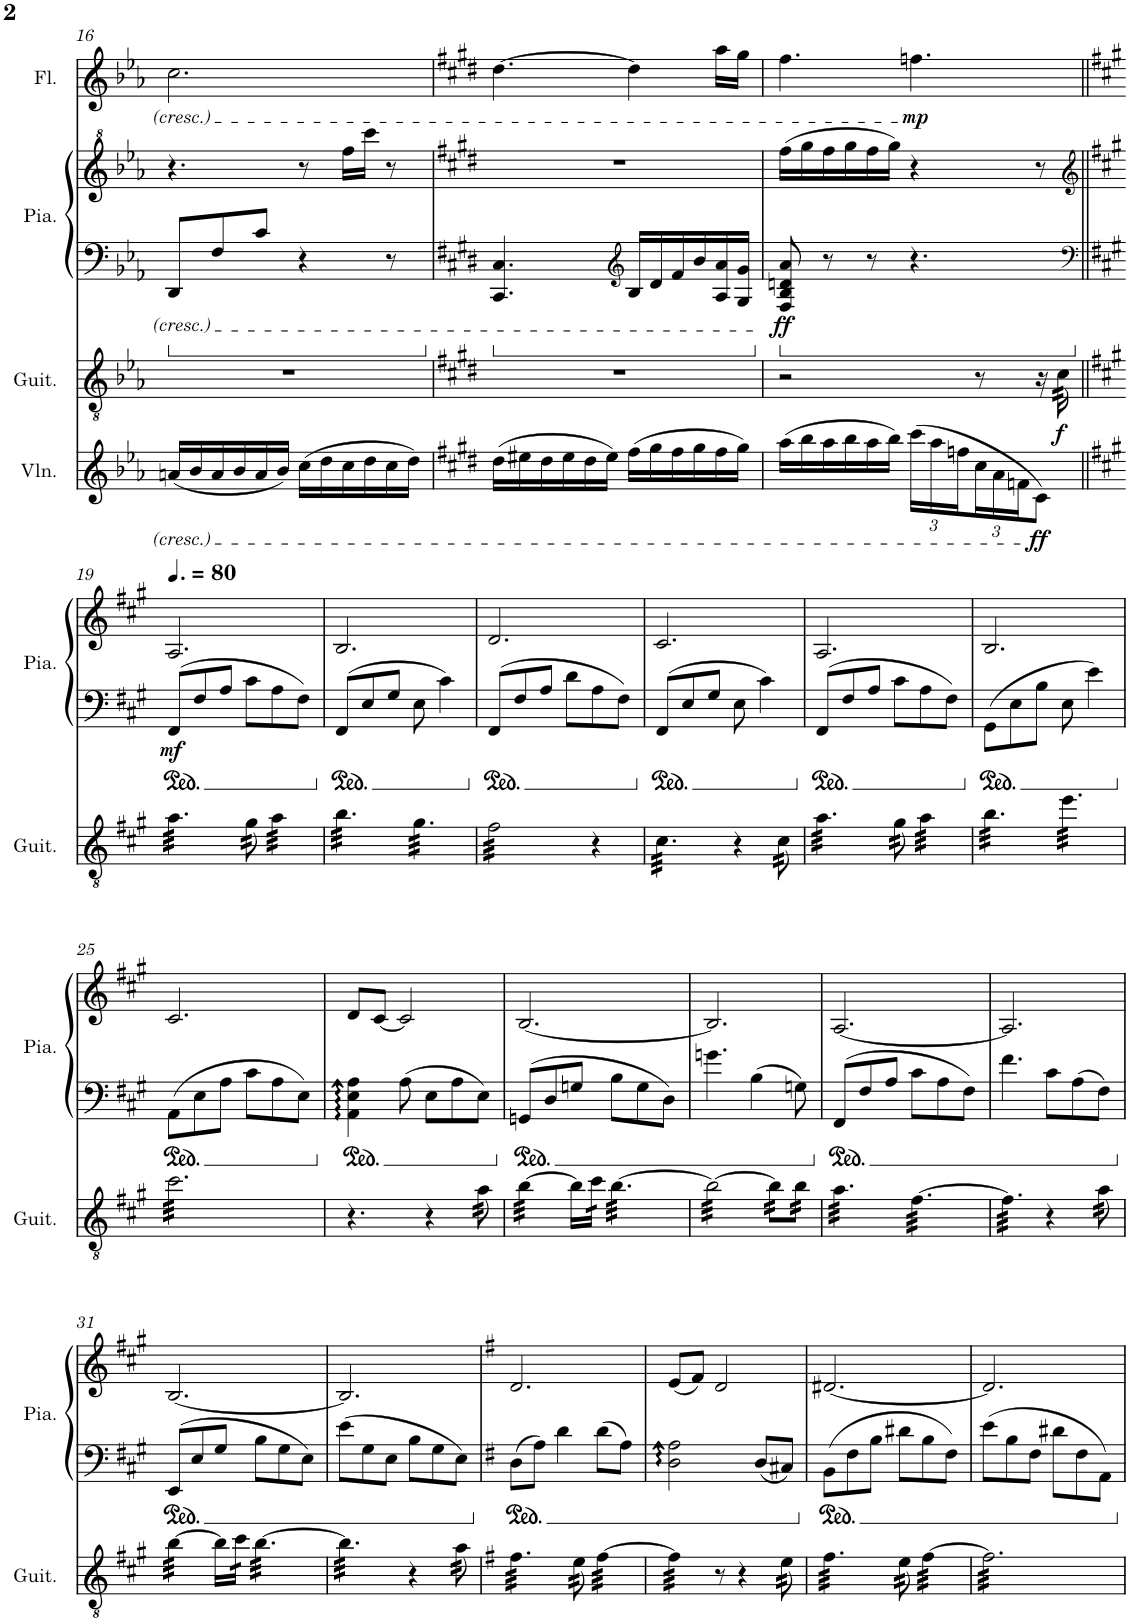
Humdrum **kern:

**kern	**dynam	**kern	**dynam	**kern	**kern	**dynam	**kern	**dynam
*part4	*part4	*part3	*part3	*part2	*part2	*part2	*part1	*part1
*staff5	*staff5	*staff4	*staff4	*staff3	*staff2	*staff2/3	*staff1	*staff1
*I"Violon	*	*I"Guitare Classique	*	*I"Piano	*	*	*I"Flûte	*
*I'Vln.	*	*I'Guit.	*	*I'Pia.	*	*	*I'Fl.	*
!!LO:PB:g=z
*clefG2	*	*clefGv2	*	*clefF4	*clefG^2	*	*clefG2	*
*k[b-e-a-]	*	*k[b-e-a-]	*	*k[b-e-a-]	*k[b-e-a-]	*	*k[b-e-a-]	*
*M6/8	*	*M6/8	*	*M6/8	*M6/8	*	*M6/8	*
=16	=16	=16	=16	=16	=16	=16	=16	=16
(16an/LL	.	2.r	.	8DD/L	4.r	.	2.cc\	.
16b-/	.	.	.	.	.	.	.	.
16a/	.	.	.	8F/	.	.	.	.
16b-/	.	.	.	.	.	.	.	.
16a/	.	.	.	8c/J	.	.	.	.
16b-/JJ)	.	.	.	.	.	.	.	.
(16cc\LL	.	.	.	4r	8r	.	.	.
16dd\	.	.	.	.	.	.	.	.
16cc\	.	.	.	.	16fff\LL	.	.	.
16dd\	.	.	.	.	16cccc\JJ	.	.	.
16cc\	.	.	.	8r	8r	.	.	.
16dd\JJ)	.	.	.	.	.	.	.	.
=17	=17	=17	=17	=17	=17	=17	=17	=17
*k[f#c#g#d#]	*	*k[f#c#g#d#]	*	*k[f#c#g#d#]	*k[f#c#g#d#]	*	*k[f#c#g#d#]	*
(16dd#\LL	.	2.r	.	4.CC#/ 4.C#/	2.r	.	[4.dd#\	.
16ee#X\	.	.	.	.	.	.	.	.
16dd#\	.	.	.	.	.	.	.	.
16ee#\	.	.	.	.	.	.	.	.
16dd#\	.	.	.	.	.	.	.	.
16ee#\JJ)	.	.	.	.	.	.	.	.
*	*	*	*	*clefG2	*	*	*	*
(16ff#\LL	.	.	.	16B/LL	.	.	4dd#\]	.
16gg#\	.	.	.	16d#/	.	.	.	.
16ff#\	.	.	.	16f#/	.	.	.	.
16gg#\	.	.	.	16b/	.	.	.	.
16ff#\	.	.	.	16A/ 16a/	.	.	16aa\LL	.
16gg#\JJ)	.	.	.	16G#/ 16g#/JJ	.	.	16gg#\JJ	.
=18	=18	=18	=18	=18	=18	=18	=18	=18
!	!	!	!	!	!	!LO:DY:b=2	!	!
(16aa\LL	.	2r	.	8F#/ 8B/ 8dn/ 8a/	(16fff#\LL	ff	4.ff#\	.
16bb\	.	.	.	.	16ggg#\	.	.	.
16aa\	.	.	.	8r	16fff#\	.	.	.
16bb\	.	.	.	.	16ggg#\	.	.	.
16aa\	.	.	.	8r	16fff#\	.	.	.
16bb\JJ)	.	.	.	.	16ggg#\JJ)	.	.	.
*Xbrackettup	*	*	*	*	*	*	*	*
!	!	!	!	!	!	!	!	!LO:DY:b
(24ccc#\LL	.	.	.	4.r	4r	.	4.ffn\	mp
24aa\	.	.	.	.	.	.	.	.
24ffn\	.	.	.	.	.	.	.	.
24cc#\	.	8r	.	.	.	.	.	.
24a\	.	.	.	.	.	.	.	.
24fn\J	.	.	.	.	.	.	.	.
!	!LO:DY:b	!	!	!	!	!	!	!
8c#\J)	ff	16r	.	.	8r	.	.	.
!	!	!	!LO:DY:b	!	!	!	!	!
*	*	*tremolo	*	*	*	*	*	*
.	.	64c#\	f	.	.	.	.	.
.	.	64c#\	.	.	.	.	.	.
.	.	64c#\	.	.	.	.	.	.
.	.	64c#\	.	.	.	.	.	.
!!LO:LB:g=z
=19||	=19||	=19||	=19||	=19||	=19||	=19||	=19||	=19||
*	*	*	*	*clefF4	*clefG2	*	*	*
*k[f#c#g#]	*	*k[f#c#g#]	*	*k[f#c#g#]	*k[f#c#g#]	*	*k[f#c#g#]	*
*	*	*	*	*	*	*	*MM120	*
!	!	!	!	!	!	!LO:DY:b=2	!	!
2.r	.	32a\LLL	.	8FF#/L	2.A/	mf	2.r	.
.	.	32a\	.	.	.	.	.	.
.	.	32a\	.	.	.	.	.	.
.	.	32a\	.	.	.	.	.	.
.	.	32a\	.	8F#/	.	.	.	.
.	.	32a\	.	.	.	.	.	.
.	.	32a\	.	.	.	.	.	.
.	.	32a\	.	.	.	.	.	.
.	.	32a\	.	8A/J	.	.	.	.
.	.	32a\	.	.	.	.	.	.
.	.	32a\	.	.	.	.	.	.
.	.	32a\JJJ	.	.	.	.	.	.
.	.	32g#\	.	8c#\L	.	.	.	.
.	.	32g#\	.	.	.	.	.	.
.	.	32g#\	.	.	.	.	.	.
.	.	32g#\	.	.	.	.	.	.
.	.	32a\LLL	.	8A\	.	.	.	.
.	.	32a\	.	.	.	.	.	.
.	.	32a\	.	.	.	.	.	.
.	.	32a\	.	.	.	.	.	.
.	.	32a\	.	8F#\J	.	.	.	.
.	.	32a\	.	.	.	.	.	.
.	.	32a\	.	.	.	.	.	.
.	.	32a\JJJ	.	.	.	.	.	.
=20	=20	=20	=20	=20	=20	=20	=20	=20
2.r	.	32b\LLL	.	8FF#/L	2.B/	.	2.r	.
.	.	32b\	.	.	.	.	.	.
.	.	32b\	.	.	.	.	.	.
.	.	32b\	.	.	.	.	.	.
.	.	32b\	.	8E/	.	.	.	.
.	.	32b\	.	.	.	.	.	.
.	.	32b\	.	.	.	.	.	.
.	.	32b\	.	.	.	.	.	.
.	.	32b\	.	8G#/J	.	.	.	.
.	.	32b\	.	.	.	.	.	.
.	.	32b\	.	.	.	.	.	.
.	.	32b\JJJ	.	.	.	.	.	.
.	.	32g#\LLL	.	8E\	.	.	.	.
.	.	32g#\	.	.	.	.	.	.
.	.	32g#\	.	.	.	.	.	.
.	.	32g#\	.	.	.	.	.	.
.	.	32g#\	.	4c#\	.	.	.	.
.	.	32g#\	.	.	.	.	.	.
.	.	32g#\	.	.	.	.	.	.
.	.	32g#\	.	.	.	.	.	.
.	.	32g#\	.	.	.	.	.	.
.	.	32g#\	.	.	.	.	.	.
.	.	32g#\	.	.	.	.	.	.
.	.	32g#\JJJ	.	.	.	.	.	.
=21	=21	=21	=21	=21	=21	=21	=21	=21
2.r	.	32f#\LLL	.	8FF#/L	2.d/	.	2.r	.
.	.	32f#\	.	.	.	.	.	.
.	.	32f#\	.	.	.	.	.	.
.	.	32f#\	.	.	.	.	.	.
.	.	32f#\	.	8F#/	.	.	.	.
.	.	32f#\	.	.	.	.	.	.
.	.	32f#\	.	.	.	.	.	.
.	.	32f#\	.	.	.	.	.	.
.	.	32f#\	.	8A/J	.	.	.	.
.	.	32f#\	.	.	.	.	.	.
.	.	32f#\	.	.	.	.	.	.
.	.	32f#\	.	.	.	.	.	.
.	.	32f#\	.	8d\L	.	.	.	.
.	.	32f#\	.	.	.	.	.	.
.	.	32f#\	.	.	.	.	.	.
.	.	32f#\JJJ	.	.	.	.	.	.
.	.	4r	.	8A\	.	.	.	.
.	.	.	.	8F#\J	.	.	.	.
=22	=22	=22	=22	=22	=22	=22	=22	=22
2.r	.	32c#\LLL	.	8FF#/L	2.c#/	.	2.r	.
.	.	32c#\	.	.	.	.	.	.
.	.	32c#\	.	.	.	.	.	.
.	.	32c#\	.	.	.	.	.	.
.	.	32c#\	.	8E/	.	.	.	.
.	.	32c#\	.	.	.	.	.	.
.	.	32c#\	.	.	.	.	.	.
.	.	32c#\	.	.	.	.	.	.
.	.	32c#\	.	8G#/J	.	.	.	.
.	.	32c#\	.	.	.	.	.	.
.	.	32c#\	.	.	.	.	.	.
.	.	32c#\JJJ	.	.	.	.	.	.
.	.	4r	.	8E\	.	.	.	.
.	.	.	.	4c#\	.	.	.	.
.	.	32c#\	.	.	.	.	.	.
.	.	32c#\	.	.	.	.	.	.
.	.	32c#\	.	.	.	.	.	.
.	.	32c#\	.	.	.	.	.	.
=23	=23	=23	=23	=23	=23	=23	=23	=23
2.r	.	32a\LLL	.	8FF#/L	2.A/	.	2.r	.
.	.	32a\	.	.	.	.	.	.
.	.	32a\	.	.	.	.	.	.
.	.	32a\	.	.	.	.	.	.
.	.	32a\	.	8F#/	.	.	.	.
.	.	32a\	.	.	.	.	.	.
.	.	32a\	.	.	.	.	.	.
.	.	32a\	.	.	.	.	.	.
.	.	32a\	.	8A/J	.	.	.	.
.	.	32a\	.	.	.	.	.	.
.	.	32a\	.	.	.	.	.	.
.	.	32a\JJJ	.	.	.	.	.	.
.	.	32g#\	.	8c#\L	.	.	.	.
.	.	32g#\	.	.	.	.	.	.
.	.	32g#\	.	.	.	.	.	.
.	.	32g#\	.	.	.	.	.	.
.	.	32a\LLL	.	8A\	.	.	.	.
.	.	32a\	.	.	.	.	.	.
.	.	32a\	.	.	.	.	.	.
.	.	32a\	.	.	.	.	.	.
.	.	32a\	.	8F#\J	.	.	.	.
.	.	32a\	.	.	.	.	.	.
.	.	32a\	.	.	.	.	.	.
.	.	32a\JJJ	.	.	.	.	.	.
=24	=24	=24	=24	=24	=24	=24	=24	=24
2.r	.	32b\LLL	.	8GG#\L	2.B/	.	2.r	.
.	.	32b\	.	.	.	.	.	.
.	.	32b\	.	.	.	.	.	.
.	.	32b\	.	.	.	.	.	.
.	.	32b\	.	8E\	.	.	.	.
.	.	32b\	.	.	.	.	.	.
.	.	32b\	.	.	.	.	.	.
.	.	32b\	.	.	.	.	.	.
.	.	32b\	.	8B\J	.	.	.	.
.	.	32b\	.	.	.	.	.	.
.	.	32b\	.	.	.	.	.	.
.	.	32b\JJJ	.	.	.	.	.	.
.	.	32ee\LLL	.	8E\	.	.	.	.
.	.	32ee\	.	.	.	.	.	.
.	.	32ee\	.	.	.	.	.	.
.	.	32ee\	.	.	.	.	.	.
.	.	32ee\	.	4e\	.	.	.	.
.	.	32ee\	.	.	.	.	.	.
.	.	32ee\	.	.	.	.	.	.
.	.	32ee\	.	.	.	.	.	.
.	.	32ee\	.	.	.	.	.	.
.	.	32ee\	.	.	.	.	.	.
.	.	32ee\	.	.	.	.	.	.
.	.	32ee\JJJ	.	.	.	.	.	.
!!LO:LB:g=z
=25	=25	=25	=25	=25	=25	=25	=25	=25
2.r	.	32cc#\LLL	.	8AA\L	2.c#/	.	2.r	.
.	.	32cc#\	.	.	.	.	.	.
.	.	32cc#\	.	.	.	.	.	.
.	.	32cc#\	.	.	.	.	.	.
.	.	32cc#\	.	8E\	.	.	.	.
.	.	32cc#\	.	.	.	.	.	.
.	.	32cc#\	.	.	.	.	.	.
.	.	32cc#\	.	.	.	.	.	.
.	.	32cc#\	.	8A\J	.	.	.	.
.	.	32cc#\	.	.	.	.	.	.
.	.	32cc#\	.	.	.	.	.	.
.	.	32cc#\	.	.	.	.	.	.
.	.	32cc#\	.	8c#\L	.	.	.	.
.	.	32cc#\	.	.	.	.	.	.
.	.	32cc#\	.	.	.	.	.	.
.	.	32cc#\	.	.	.	.	.	.
.	.	32cc#\	.	8A\	.	.	.	.
.	.	32cc#\	.	.	.	.	.	.
.	.	32cc#\	.	.	.	.	.	.
.	.	32cc#\	.	.	.	.	.	.
.	.	32cc#\	.	8E\J	.	.	.	.
.	.	32cc#\	.	.	.	.	.	.
.	.	32cc#\	.	.	.	.	.	.
.	.	32cc#\JJJ	.	.	.	.	.	.
=26	=26	=26	=26	=26	=26	=26	=26	=26
2.r	.	4.r	.	4AA\ 4E\ 4A\	8d/L	.	2.r	.
.	.	.	.	.	[8c#/J	.	.	.
.	.	.	.	8A\	2c#/]	.	.	.
.	.	4r	.	8E\L	.	.	.	.
.	.	.	.	8A\	.	.	.	.
.	.	32a\	.	8E\J	.	.	.	.
.	.	32a\	.	.	.	.	.	.
.	.	32a\	.	.	.	.	.	.
.	.	32a\	.	.	.	.	.	.
=27	=27	=27	=27	=27	=27	=27	=27	=27
2.r	.	[32b\LLL	.	8GGn/L	[2.B/	.	2.r	.
.	.	32b\	.	.	.	.	.	.
.	.	32b\	.	.	.	.	.	.
.	.	32b\	.	.	.	.	.	.
.	.	32b\	.	8D/	.	.	.	.
.	.	32b\	.	.	.	.	.	.
.	.	32b\	.	.	.	.	.	.
.	.	32b\JJJ	.	.	.	.	.	.
*	*	*Xtremolo	*	*	*	*	*	*
.	.	16b\LL]	.	8Gn/J	.	.	.	.
*	*	*tremolo	*	*	*	*	*	*
.	.	32cc#\	.	.	.	.	.	.
.	.	32cc#\JJJ	.	.	.	.	.	.
.	.	[32b\LLL	.	8B\L	.	.	.	.
.	.	32b\	.	.	.	.	.	.
.	.	32b\	.	.	.	.	.	.
.	.	32b\	.	.	.	.	.	.
.	.	32b\	.	8G\	.	.	.	.
.	.	32b\	.	.	.	.	.	.
.	.	32b\	.	.	.	.	.	.
.	.	32b\	.	.	.	.	.	.
.	.	32b\	.	8D\J	.	.	.	.
.	.	32b\	.	.	.	.	.	.
.	.	32b\	.	.	.	.	.	.
.	.	32b\JJJ	.	.	.	.	.	.
=28	=28	=28	=28	=28	=28	=28	=28	=28
2.r	.	32b\LLL	.	4.gn\	2.B/]	.	2.r	.
.	.	32b\	.	.	.	.	.	.
.	.	32b\	.	.	.	.	.	.
.	.	32b\	.	.	.	.	.	.
.	.	32b\	.	.	.	.	.	.
.	.	32b\	.	.	.	.	.	.
.	.	32b\	.	.	.	.	.	.
.	.	32b\	.	.	.	.	.	.
.	.	32b\	.	.	.	.	.	.
.	.	32b\	.	.	.	.	.	.
.	.	32b\	.	.	.	.	.	.
.	.	32b\	.	.	.	.	.	.
.	.	32b\	.	4B\	.	.	.	.
.	.	32b\	.	.	.	.	.	.
.	.	32b\	.	.	.	.	.	.
.	.	32b\JJJ	.	.	.	.	.	.
.	.	32b\]LLL	.	.	.	.	.	.
.	.	32b\	.	.	.	.	.	.
.	.	32b\	.	.	.	.	.	.
.	.	32b\	.	.	.	.	.	.
.	.	32b\	.	8Gn\	.	.	.	.
.	.	32b\	.	.	.	.	.	.
.	.	32b\	.	.	.	.	.	.
.	.	32b\JJJ	.	.	.	.	.	.
=29	=29	=29	=29	=29	=29	=29	=29	=29
2.r	.	32a\LLL	.	8FF#/L	[2.A/	.	2.r	.
.	.	32a\	.	.	.	.	.	.
.	.	32a\	.	.	.	.	.	.
.	.	32a\	.	.	.	.	.	.
.	.	32a\	.	8F#/	.	.	.	.
.	.	32a\	.	.	.	.	.	.
.	.	32a\	.	.	.	.	.	.
.	.	32a\	.	.	.	.	.	.
.	.	32a\	.	8A/J	.	.	.	.
.	.	32a\	.	.	.	.	.	.
.	.	32a\	.	.	.	.	.	.
.	.	32a\JJJ	.	.	.	.	.	.
.	.	[32f#\LLL	.	8c#\L	.	.	.	.
.	.	32f#\	.	.	.	.	.	.
.	.	32f#\	.	.	.	.	.	.
.	.	32f#\	.	.	.	.	.	.
.	.	32f#\	.	8A\	.	.	.	.
.	.	32f#\	.	.	.	.	.	.
.	.	32f#\	.	.	.	.	.	.
.	.	32f#\	.	.	.	.	.	.
.	.	32f#\	.	8F#\J	.	.	.	.
.	.	32f#\	.	.	.	.	.	.
.	.	32f#\	.	.	.	.	.	.
.	.	32f#\JJJ	.	.	.	.	.	.
=30	=30	=30	=30	=30	=30	=30	=30	=30
2.r	.	32f#\]LLL	.	4.f#\	2.A/]	.	2.r	.
.	.	32f#\	.	.	.	.	.	.
.	.	32f#\	.	.	.	.	.	.
.	.	32f#\	.	.	.	.	.	.
.	.	32f#\	.	.	.	.	.	.
.	.	32f#\	.	.	.	.	.	.
.	.	32f#\	.	.	.	.	.	.
.	.	32f#\	.	.	.	.	.	.
.	.	32f#\	.	.	.	.	.	.
.	.	32f#\	.	.	.	.	.	.
.	.	32f#\	.	.	.	.	.	.
.	.	32f#\JJJ	.	.	.	.	.	.
.	.	4r	.	8c#\L	.	.	.	.
.	.	.	.	8A\	.	.	.	.
.	.	32a\	.	8F#\J	.	.	.	.
.	.	32a\	.	.	.	.	.	.
.	.	32a\	.	.	.	.	.	.
.	.	32a\	.	.	.	.	.	.
!!LO:LB:g=z
=31	=31	=31	=31	=31	=31	=31	=31	=31
2.r	.	[32b\LLL	.	8EE/L	[2.B/	.	2.r	.
.	.	32b\	.	.	.	.	.	.
.	.	32b\	.	.	.	.	.	.
.	.	32b\	.	.	.	.	.	.
.	.	32b\	.	8E/	.	.	.	.
.	.	32b\	.	.	.	.	.	.
.	.	32b\	.	.	.	.	.	.
.	.	32b\JJJ	.	.	.	.	.	.
*	*	*Xtremolo	*	*	*	*	*	*
.	.	16b\LL]	.	8G#/J	.	.	.	.
*	*	*tremolo	*	*	*	*	*	*
.	.	32cc#\	.	.	.	.	.	.
.	.	32cc#\JJJ	.	.	.	.	.	.
.	.	[32b\LLL	.	8B\L	.	.	.	.
.	.	32b\	.	.	.	.	.	.
.	.	32b\	.	.	.	.	.	.
.	.	32b\	.	.	.	.	.	.
.	.	32b\	.	8G#\	.	.	.	.
.	.	32b\	.	.	.	.	.	.
.	.	32b\	.	.	.	.	.	.
.	.	32b\	.	.	.	.	.	.
.	.	32b\	.	8E\J	.	.	.	.
.	.	32b\	.	.	.	.	.	.
.	.	32b\	.	.	.	.	.	.
.	.	32b\JJJ	.	.	.	.	.	.
=32	=32	=32	=32	=32	=32	=32	=32	=32
2.r	.	32b\]LLL	.	8e\L	2.B/]	.	2.r	.
.	.	32b\	.	.	.	.	.	.
.	.	32b\	.	.	.	.	.	.
.	.	32b\	.	.	.	.	.	.
.	.	32b\	.	8G#\	.	.	.	.
.	.	32b\	.	.	.	.	.	.
.	.	32b\	.	.	.	.	.	.
.	.	32b\	.	.	.	.	.	.
.	.	32b\	.	8E\J	.	.	.	.
.	.	32b\	.	.	.	.	.	.
.	.	32b\	.	.	.	.	.	.
.	.	32b\JJJ	.	.	.	.	.	.
.	.	4r	.	8B\L	.	.	.	.
.	.	.	.	8G#\	.	.	.	.
.	.	32a\	.	8E\J	.	.	.	.
.	.	32a\	.	.	.	.	.	.
.	.	32a\	.	.	.	.	.	.
.	.	32a\	.	.	.	.	.	.
=33	=33	=33	=33	=33	=33	=33	=33	=33
*k[f#]	*	*k[f#]	*	*k[f#]	*k[f#]	*	*k[f#]	*
2.r	.	32f#\LLL	.	8D\L	2.d/	.	2.r	.
.	.	32f#\	.	.	.	.	.	.
.	.	32f#\	.	.	.	.	.	.
.	.	32f#\	.	.	.	.	.	.
.	.	32f#\	.	8A\J	.	.	.	.
.	.	32f#\	.	.	.	.	.	.
.	.	32f#\	.	.	.	.	.	.
.	.	32f#\	.	.	.	.	.	.
.	.	32f#\	.	4d\	.	.	.	.
.	.	32f#\	.	.	.	.	.	.
.	.	32f#\	.	.	.	.	.	.
.	.	32f#\JJJ	.	.	.	.	.	.
.	.	32e\	.	.	.	.	.	.
.	.	32e\	.	.	.	.	.	.
.	.	32e\	.	.	.	.	.	.
.	.	32e\	.	.	.	.	.	.
.	.	[32f#\LLL	.	8d\L	.	.	.	.
.	.	32f#\	.	.	.	.	.	.
.	.	32f#\	.	.	.	.	.	.
.	.	32f#\	.	.	.	.	.	.
.	.	32f#\	.	8A\J	.	.	.	.
.	.	32f#\	.	.	.	.	.	.
.	.	32f#\	.	.	.	.	.	.
.	.	32f#\JJJ	.	.	.	.	.	.
=34	=34	=34	=34	=34	=34	=34	=34	=34
2.r	.	32f#\]LLL	.	2D\ 2A\	(8e/L	.	2.r	.
.	.	32f#\	.	.	.	.	.	.
.	.	32f#\	.	.	.	.	.	.
.	.	32f#\	.	.	.	.	.	.
.	.	32f#\	.	.	8f#/J)	.	.	.
.	.	32f#\	.	.	.	.	.	.
.	.	32f#\	.	.	.	.	.	.
.	.	32f#\JJJ	.	.	.	.	.	.
.	.	8r	.	.	2d/	.	.	.
.	.	4r	.	.	.	.	.	.
.	.	.	.	8D/L	.	.	.	.
.	.	32e\	.	8C#X/J	.	.	.	.
.	.	32e\	.	.	.	.	.	.
.	.	32e\	.	.	.	.	.	.
.	.	32e\	.	.	.	.	.	.
=35	=35	=35	=35	=35	=35	=35	=35	=35
2.r	.	32f#\LLL	.	8BB\L	[2.d#X/	.	2.r	.
.	.	32f#\	.	.	.	.	.	.
.	.	32f#\	.	.	.	.	.	.
.	.	32f#\	.	.	.	.	.	.
.	.	32f#\	.	8F#\	.	.	.	.
.	.	32f#\	.	.	.	.	.	.
.	.	32f#\	.	.	.	.	.	.
.	.	32f#\	.	.	.	.	.	.
.	.	32f#\	.	8B\J	.	.	.	.
.	.	32f#\	.	.	.	.	.	.
.	.	32f#\	.	.	.	.	.	.
.	.	32f#\JJJ	.	.	.	.	.	.
.	.	32e\	.	8d#X\L	.	.	.	.
.	.	32e\	.	.	.	.	.	.
.	.	32e\	.	.	.	.	.	.
.	.	32e\	.	.	.	.	.	.
.	.	[32f#\LLL	.	8B\	.	.	.	.
.	.	32f#\	.	.	.	.	.	.
.	.	32f#\	.	.	.	.	.	.
.	.	32f#\	.	.	.	.	.	.
.	.	32f#\	.	8F#\J	.	.	.	.
.	.	32f#\	.	.	.	.	.	.
.	.	32f#\	.	.	.	.	.	.
.	.	32f#\JJJ	.	.	.	.	.	.
=36	=36	=36	=36	=36	=36	=36	=36	=36
2.r	.	32f#\]LLL	.	8e\L	2.d#/]	.	2.r	.
.	.	32f#\	.	.	.	.	.	.
.	.	32f#\	.	.	.	.	.	.
.	.	32f#\	.	.	.	.	.	.
.	.	32f#\	.	8B\	.	.	.	.
.	.	32f#\	.	.	.	.	.	.
.	.	32f#\	.	.	.	.	.	.
.	.	32f#\	.	.	.	.	.	.
.	.	32f#\	.	8F#\J	.	.	.	.
.	.	32f#\	.	.	.	.	.	.
.	.	32f#\	.	.	.	.	.	.
.	.	32f#\	.	.	.	.	.	.
.	.	32f#\	.	8d#X\L	.	.	.	.
.	.	32f#\	.	.	.	.	.	.
.	.	32f#\	.	.	.	.	.	.
.	.	32f#\	.	.	.	.	.	.
.	.	32f#\	.	8F#\	.	.	.	.
.	.	32f#\	.	.	.	.	.	.
.	.	32f#\	.	.	.	.	.	.
.	.	32f#\	.	.	.	.	.	.
.	.	32f#\	.	8AA\J	.	.	.	.
.	.	32f#\	.	.	.	.	.	.
.	.	32f#\	.	.	.	.	.	.
.	.	32f#\JJJ	.	.	.	.	.	.
*	*	*Xtremolo	*	*	*	*	*	*
=	=	=	=	=	=	=	=	=
*-	*-	*-	*-	*-	*-	*-	*-	*-
